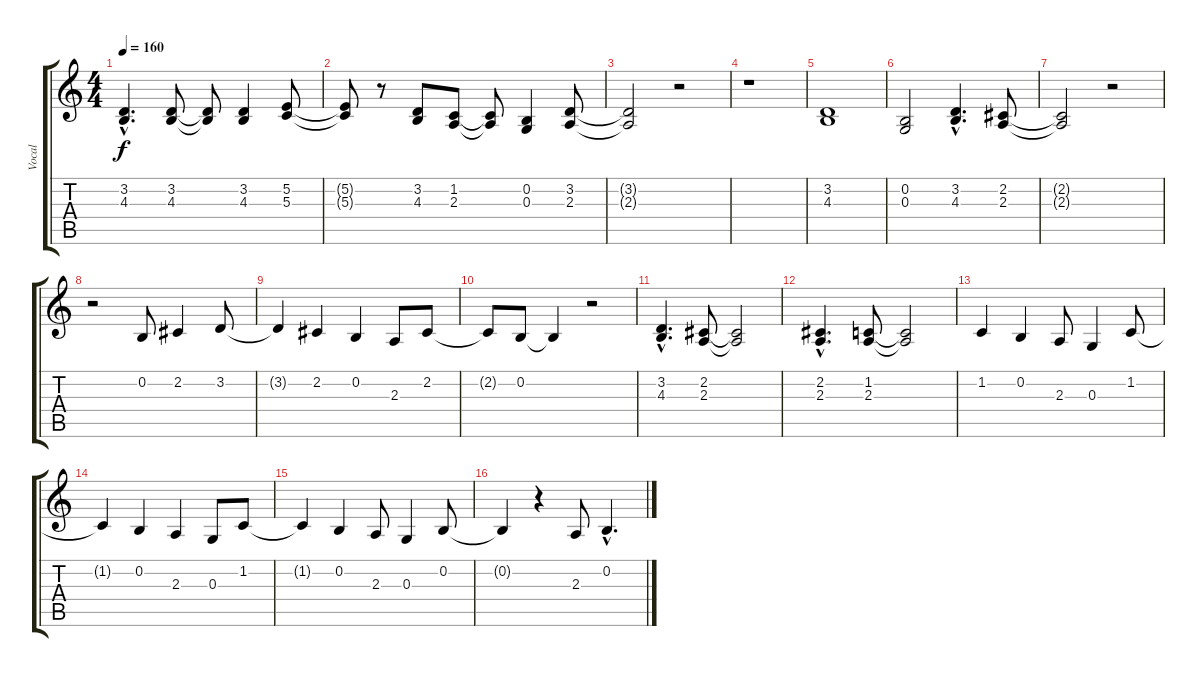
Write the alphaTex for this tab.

\track ("Vocal" "Vocal") {instrument lead5charang}
\staff {score tabs}
\tuning (E4 B3 G3 D3 A2 E2) {hide}
\ts (4 4)
\tempo 160
\clef g2
\ks c
(3.2{hac} 4.3{hac}).4{d dy f} (3.2 4.3).8 (3.2{t} 4.3{t}).8 (3.2 4.3).4 (5.2 5.3).8 |
(5.2{t} 5.3{t}).8 r.8 (3.2 4.3).8 (1.2 2.3).8 (1.2{t} 2.3{t}).8 (0.2 0.3).4 (3.2 2.3).8 |
(3.2{t} 2.3{t}).2 r.2 |
r.1 |
(3.2 4.3).1 |
(0.2 0.3).2 (3.2{hac} 4.3{hac}).4{d} (2.2 2.3).8 |
(2.2{t} 2.3{t}).2 r.2 |
r.2 0.2.8 2.2.4 3.2.8 |
3.2{t}.4 2.2.4 0.2.4 2.3.8 2.2.8 |
2.2{t}.8 0.2.8 0.2{t}.4 r.2 |
(3.2{hac} 4.3{hac}).4{d} (2.2 2.3).8 (2.2{t} 2.3{t}).2 |
(2.2{hac} 2.3{hac}).4{d} (1.2 2.3).8 (1.2{t} 2.3{t}).2 |
1.2.4 0.2.4 2.3.8 0.3.4 1.2.8 |
1.2{t}.4 0.2.4 2.3.4 0.3.8 1.2.8 |
1.2{t}.4 0.2.4 2.3.8 0.3.4 0.2.8 |
0.2{t}.4 r.4 2.3.8 0.2{hac}.4{d}
